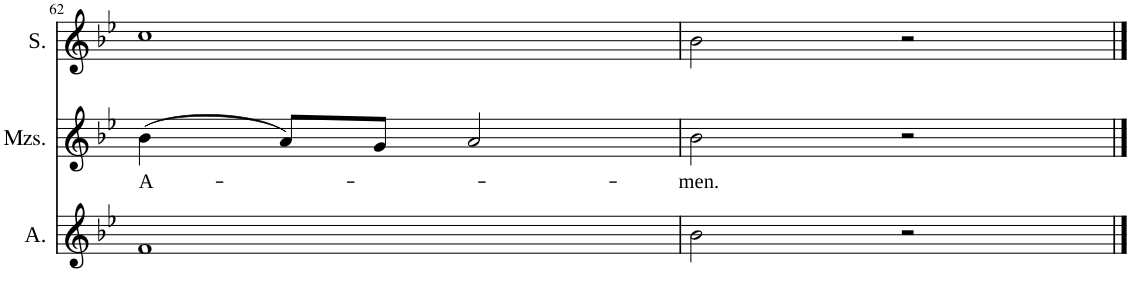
**kern	**kern	**text	**kern
*part3	*part2	*part2	*part1
*staff3	*staff2	*staff2	*staff1
*I"Alto	*I"Mezzo	*	*I"Soprano
*I'A.	*	*	*I'S.
!!LO:PB:g=z
*clefG2	*clefG2	*	*clefG2
*k[b-e-]	*k[b-e-]	*	*k[b-e-]
*M4/4	*M4/4	*	*M4/4
*met(c)	*met(c)	*	*met(c)
=62	=62	=62	=62
!	!	!LO:LY:b	!
1f	(4b-\	A-	1cc
.	8a/L)	.	.
.	8g/J	.	.
.	2a/	.	.
=63	=63	=63	=63
!	!	!LO:LY:b	!
2b-\	2b-\	-men.	2b-\
2r	2r	.	2r
==	==	==	==
*-	*-	*-	*-
